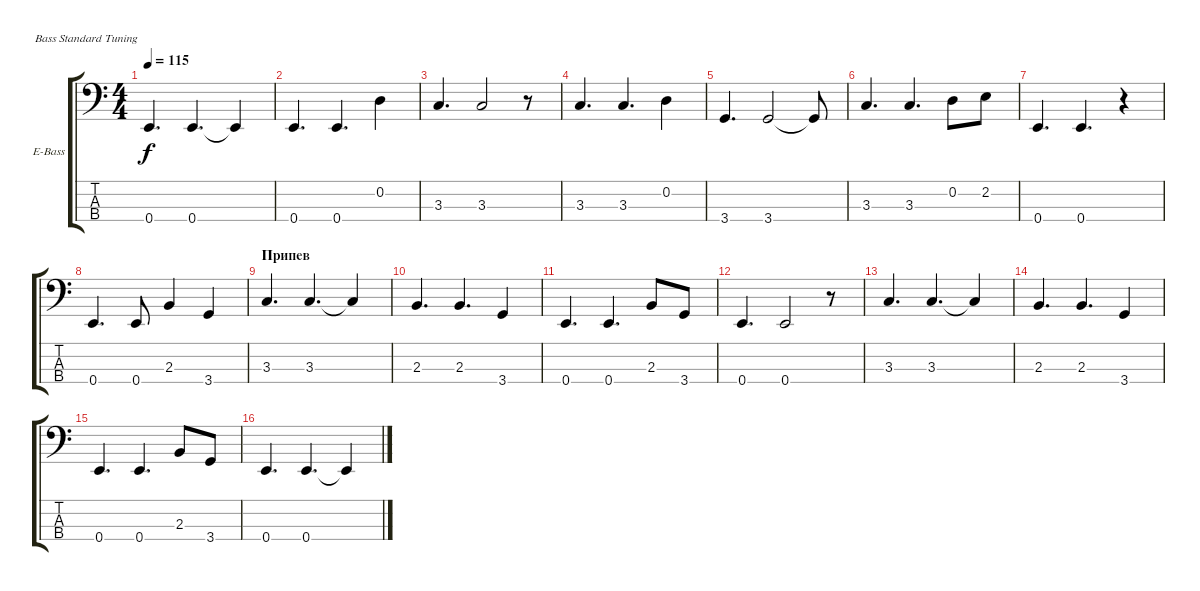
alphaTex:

\defaultSystemsLayout 4
\bracketExtendMode groupsimilarinstruments
\firstSystemTrackNameOrientation horizontal
\otherSystemsTrackNameOrientation horizontal
\track ("Костя Лабецкий (Бас)" "E-Bass") {instrument electricbassfinger}
\staff {score tabs}
\tuning (G2 D2 A1 E1)
\ts (4 4)
\tempo 115
\clef f4
\ks c
0.4.4{d dy f} 0.4.4{d} 0.4{t}.4 |
0.4.4{d} 0.4.4{d} 0.2.4 |
3.3.4{d} 3.3.2 r.8 |
3.3.4{d} 3.3.4{d} 0.2.4 |
3.4.4{d} 3.4.2 3.4{t}.8 |
3.3.4{d} 3.3.4{d} 0.2.8 2.2.8 |
0.4.4{d} 0.4.4{d} r.4 |
0.4.4{d} 0.4.8 2.3.4 3.4.4 |
\section ("" "Припев")
3.3.4{d} 3.3.4{d} 3.3{t}.4 |
2.3.4{d} 2.3.4{d} 3.4.4 |
0.4.4{d} 0.4.4{d} 2.3.8 3.4.8 |
0.4.4{d} 0.4.2 r.8 |
3.3.4{d} 3.3.4{d} 3.3{t}.4 |
2.3.4{d} 2.3.4{d} 3.4.4 |
0.4.4{d} 0.4.4{d} 2.3.8 3.4.8 |
0.4.4{d} 0.4.4{d} 0.4{t}.4
